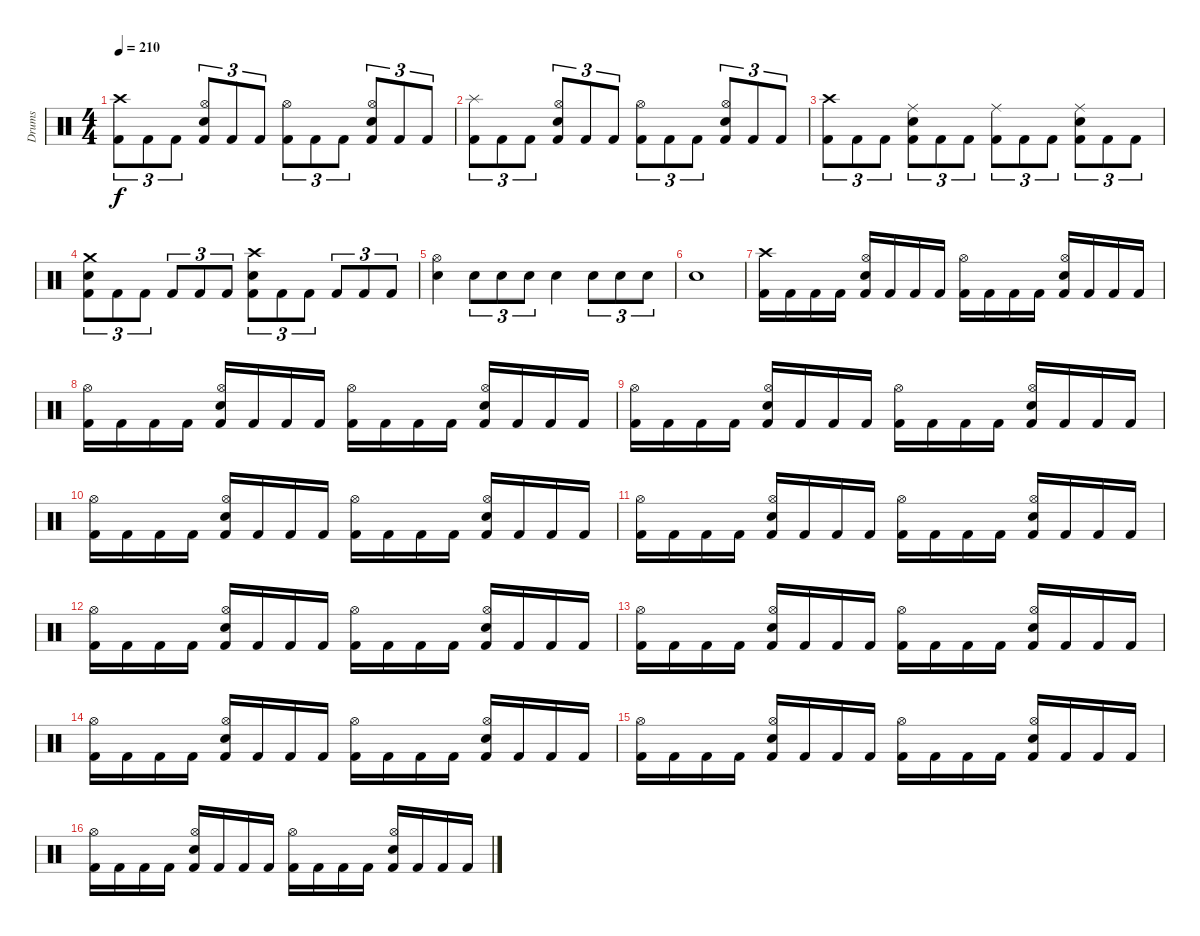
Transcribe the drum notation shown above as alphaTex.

\track ("Drums" "Drums") {instrument percussion}
\staff {score}
\articulation defaults
\ts (4 4)
\tempo 210
\clef neutral
\ks c
("Crash high (hit)" "Kick (hit) 2").8{tu (3 2) dy f} "Kick (hit) 2".8{tu (3 2)} "Kick (hit) 2".8{tu (3 2)} ("Hi-Hat (open)" "Electric Snare (hit)" "Kick (hit) 2").8{tu (3 2)} "Kick (hit) 2".8{tu (3 2)} "Kick (hit) 2".8{tu (3 2)} ("Hi-Hat (open)" "Kick (hit) 2").8{tu (3 2)} "Kick (hit) 2".8{tu (3 2)} "Kick (hit) 2".8{tu (3 2)} ("Hi-Hat (open)" "Electric Snare (hit)" "Kick (hit) 2").8{tu (3 2)} "Kick (hit) 2".8{tu (3 2)} "Kick (hit) 2".8{tu (3 2)} |
("Splash (hit)" "Kick (hit) 2").8{tu (3 2)} "Kick (hit) 2".8{tu (3 2)} "Kick (hit) 2".8{tu (3 2)} ("Hi-Hat (open)" "Electric Snare (hit)" "Kick (hit) 2").8{tu (3 2)} "Kick (hit) 2".8{tu (3 2)} "Kick (hit) 2".8{tu (3 2)} ("Hi-Hat (open)" "Kick (hit) 2").8{tu (3 2)} "Kick (hit) 2".8{tu (3 2)} "Kick (hit) 2".8{tu (3 2)} ("Hi-Hat (open)" "Electric Snare (hit)" "Kick (hit) 2").8{tu (3 2)} "Kick (hit) 2".8{tu (3 2)} "Kick (hit) 2".8{tu (3 2)} |
("Crash high (hit)" "Kick (hit) 2").8{tu (3 2)} "Kick (hit) 2".8{tu (3 2)} "Kick (hit) 2".8{tu (3 2)} ("Ride (middle)" "Electric Snare (hit)" "Kick (hit) 2").8{tu (3 2)} "Kick (hit) 2".8{tu (3 2)} "Kick (hit) 2".8{tu (3 2)} ("Ride (middle)" "Kick (hit) 2").8{tu (3 2)} "Kick (hit) 2".8{tu (3 2)} "Kick (hit) 2".8{tu (3 2)} ("Ride (middle)" "Electric Snare (hit)" "Kick (hit) 2").8{tu (3 2)} "Kick (hit) 2".8{tu (3 2)} "Kick (hit) 2".8{tu (3 2)} |
("Crash medium (hit)" "Electric Snare (hit)" "Kick (hit) 2").8{tu (3 2)} "Kick (hit) 2".8{tu (3 2)} "Kick (hit) 2".8{tu (3 2)} "Kick (hit) 2".8{tu (3 2)} "Kick (hit) 2".8{tu (3 2)} "Kick (hit) 2".8{tu (3 2)} ("Crash high (hit)" "Electric Snare (hit)" "Kick (hit) 2").8{tu (3 2)} "Kick (hit) 2".8{tu (3 2)} "Kick (hit) 2".8{tu (3 2)} "Kick (hit) 2".8{tu (3 2)} "Kick (hit) 2".8{tu (3 2)} "Kick (hit) 2".8{tu (3 2)} |
("Hi-Hat (open)" "Electric Snare (hit)").4 "Electric Snare (hit)".8{tu (3 2)} "Electric Snare (hit)".8{tu (3 2)} "Electric Snare (hit)".8{tu (3 2)} "Electric Snare (hit)".4 "Electric Snare (hit)".8{tu (3 2)} "Electric Snare (hit)".8{tu (3 2)} "Electric Snare (hit)".8{tu (3 2)} |
"Electric Snare (hit)".1 |
("Crash high (hit)" "Kick (hit) 2").16{volume 0} "Kick (hit) 2".16 "Kick (hit) 2".16 "Kick (hit) 2".16 ("Hi-Hat (open)" "Electric Snare (hit)" "Kick (hit) 2").16 "Kick (hit) 2".16 "Kick (hit) 2".16 "Kick (hit) 2".16 ("Hi-Hat (open)" "Kick (hit) 2").16 "Kick (hit) 2".16 "Kick (hit) 2".16 "Kick (hit) 2".16 ("Hi-Hat (open)" "Electric Snare (hit)" "Kick (hit) 2").16 "Kick (hit) 2".16 "Kick (hit) 2".16 "Kick (hit) 2".16 |
("Hi-Hat (open)" "Kick (hit) 2").16 "Kick (hit) 2".16 "Kick (hit) 2".16 "Kick (hit) 2".16 ("Hi-Hat (open)" "Electric Snare (hit)" "Kick (hit) 2").16 "Kick (hit) 2".16 "Kick (hit) 2".16 "Kick (hit) 2".16 ("Hi-Hat (open)" "Kick (hit) 2").16 "Kick (hit) 2".16 "Kick (hit) 2".16 "Kick (hit) 2".16 ("Hi-Hat (open)" "Electric Snare (hit)" "Kick (hit) 2").16 "Kick (hit) 2".16 "Kick (hit) 2".16 "Kick (hit) 2".16 |
("Hi-Hat (open)" "Kick (hit) 2").16 "Kick (hit) 2".16 "Kick (hit) 2".16 "Kick (hit) 2".16 ("Hi-Hat (open)" "Electric Snare (hit)" "Kick (hit) 2").16 "Kick (hit) 2".16 "Kick (hit) 2".16 "Kick (hit) 2".16 ("Hi-Hat (open)" "Kick (hit) 2").16 "Kick (hit) 2".16 "Kick (hit) 2".16 "Kick (hit) 2".16 ("Hi-Hat (open)" "Electric Snare (hit)" "Kick (hit) 2").16 "Kick (hit) 2".16 "Kick (hit) 2".16 "Kick (hit) 2".16 |
("Hi-Hat (open)" "Kick (hit) 2").16 "Kick (hit) 2".16 "Kick (hit) 2".16 "Kick (hit) 2".16 ("Hi-Hat (open)" "Electric Snare (hit)" "Kick (hit) 2").16 "Kick (hit) 2".16 "Kick (hit) 2".16 "Kick (hit) 2".16 ("Hi-Hat (open)" "Kick (hit) 2").16 "Kick (hit) 2".16 "Kick (hit) 2".16 "Kick (hit) 2".16 ("Hi-Hat (open)" "Electric Snare (hit)" "Kick (hit) 2").16 "Kick (hit) 2".16 "Kick (hit) 2".16 "Kick (hit) 2".16 |
("Hi-Hat (open)" "Kick (hit) 2").16 "Kick (hit) 2".16 "Kick (hit) 2".16 "Kick (hit) 2".16 ("Hi-Hat (open)" "Electric Snare (hit)" "Kick (hit) 2").16 "Kick (hit) 2".16 "Kick (hit) 2".16 "Kick (hit) 2".16 ("Hi-Hat (open)" "Kick (hit) 2").16 "Kick (hit) 2".16 "Kick (hit) 2".16 "Kick (hit) 2".16 ("Hi-Hat (open)" "Electric Snare (hit)" "Kick (hit) 2").16 "Kick (hit) 2".16 "Kick (hit) 2".16 "Kick (hit) 2".16 |
("Hi-Hat (open)" "Kick (hit) 2").16 "Kick (hit) 2".16 "Kick (hit) 2".16 "Kick (hit) 2".16 ("Hi-Hat (open)" "Electric Snare (hit)" "Kick (hit) 2").16 "Kick (hit) 2".16 "Kick (hit) 2".16 "Kick (hit) 2".16 ("Hi-Hat (open)" "Kick (hit) 2").16 "Kick (hit) 2".16 "Kick (hit) 2".16 "Kick (hit) 2".16 ("Hi-Hat (open)" "Electric Snare (hit)" "Kick (hit) 2").16 "Kick (hit) 2".16 "Kick (hit) 2".16 "Kick (hit) 2".16 |
("Hi-Hat (open)" "Kick (hit) 2").16 "Kick (hit) 2".16 "Kick (hit) 2".16 "Kick (hit) 2".16 ("Hi-Hat (open)" "Electric Snare (hit)" "Kick (hit) 2").16 "Kick (hit) 2".16 "Kick (hit) 2".16 "Kick (hit) 2".16 ("Hi-Hat (open)" "Kick (hit) 2").16 "Kick (hit) 2".16 "Kick (hit) 2".16 "Kick (hit) 2".16 ("Hi-Hat (open)" "Electric Snare (hit)" "Kick (hit) 2").16 "Kick (hit) 2".16 "Kick (hit) 2".16 "Kick (hit) 2".16 |
("Hi-Hat (open)" "Kick (hit) 2").16 "Kick (hit) 2".16 "Kick (hit) 2".16 "Kick (hit) 2".16 ("Hi-Hat (open)" "Electric Snare (hit)" "Kick (hit) 2").16 "Kick (hit) 2".16 "Kick (hit) 2".16 "Kick (hit) 2".16 ("Hi-Hat (open)" "Kick (hit) 2").16 "Kick (hit) 2".16 "Kick (hit) 2".16 "Kick (hit) 2".16 ("Hi-Hat (open)" "Electric Snare (hit)" "Kick (hit) 2").16 "Kick (hit) 2".16 "Kick (hit) 2".16 "Kick (hit) 2".16 |
("Hi-Hat (open)" "Kick (hit) 2").16 "Kick (hit) 2".16 "Kick (hit) 2".16 "Kick (hit) 2".16 ("Hi-Hat (open)" "Electric Snare (hit)" "Kick (hit) 2").16 "Kick (hit) 2".16 "Kick (hit) 2".16 "Kick (hit) 2".16 ("Hi-Hat (open)" "Kick (hit) 2").16 "Kick (hit) 2".16 "Kick (hit) 2".16 "Kick (hit) 2".16 ("Hi-Hat (open)" "Electric Snare (hit)" "Kick (hit) 2").16 "Kick (hit) 2".16 "Kick (hit) 2".16 "Kick (hit) 2".16 |
("Hi-Hat (open)" "Kick (hit) 2").16 "Kick (hit) 2".16 "Kick (hit) 2".16 "Kick (hit) 2".16 ("Hi-Hat (open)" "Electric Snare (hit)" "Kick (hit) 2").16 "Kick (hit) 2".16 "Kick (hit) 2".16 "Kick (hit) 2".16 ("Hi-Hat (open)" "Kick (hit) 2").16 "Kick (hit) 2".16 "Kick (hit) 2".16 "Kick (hit) 2".16 ("Hi-Hat (open)" "Electric Snare (hit)" "Kick (hit) 2").16 "Kick (hit) 2".16 "Kick (hit) 2".16 "Kick (hit) 2".16
